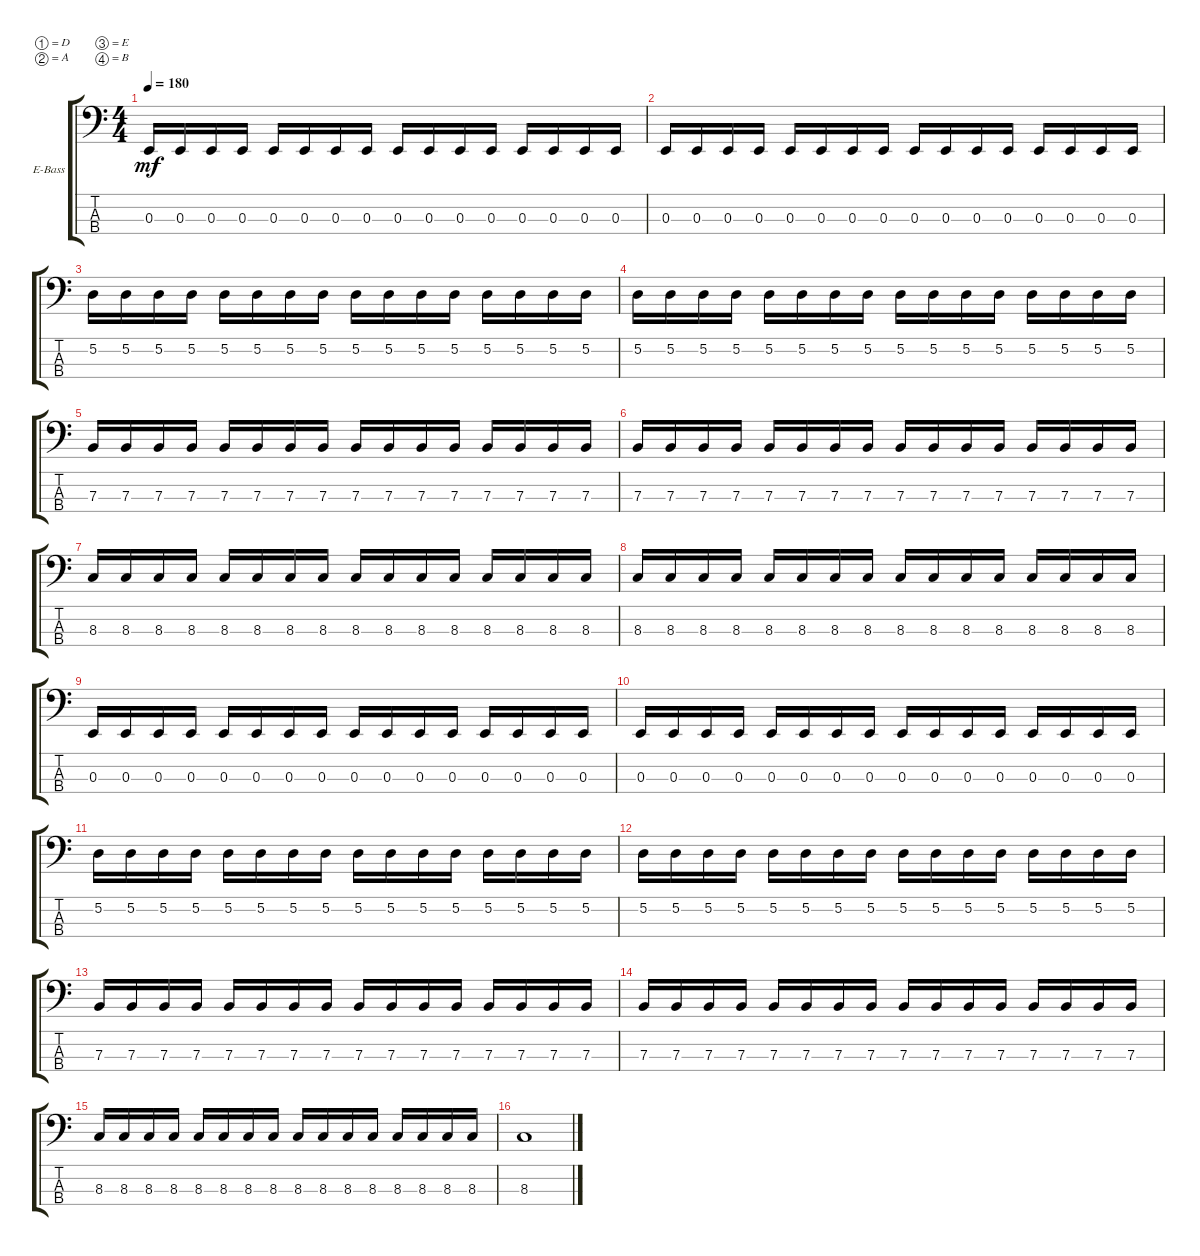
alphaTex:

\bracketExtendMode groupsimilarinstruments
\firstSystemTrackNameOrientation horizontal
\otherSystemsTrackNameOrientation horizontal
\track ("Electric Bass" "E-Bass") {instrument electricbassfinger}
\staff {score tabs}
\tuning (D2 A1 E1 B0)
\ts (4 4)
\tempo 180
\clef f4
\ks c
0.3.16{dy mf} 0.3.16 0.3.16 0.3.16 0.3.16 0.3.16 0.3.16 0.3.16 0.3.16 0.3.16 0.3.16 0.3.16 0.3.16 0.3.16 0.3.16 0.3.16 |
0.3.16 0.3.16 0.3.16 0.3.16 0.3.16 0.3.16 0.3.16 0.3.16 0.3.16 0.3.16 0.3.16 0.3.16 0.3.16 0.3.16 0.3.16 0.3.16 |
5.2.16 5.2.16 5.2.16 5.2.16 5.2.16 5.2.16 5.2.16 5.2.16 5.2.16 5.2.16 5.2.16 5.2.16 5.2.16 5.2.16 5.2.16 5.2.16 |
5.2.16 5.2.16 5.2.16 5.2.16 5.2.16 5.2.16 5.2.16 5.2.16 5.2.16 5.2.16 5.2.16 5.2.16 5.2.16 5.2.16 5.2.16 5.2.16 |
7.3.16 7.3.16 7.3.16 7.3.16 7.3.16 7.3.16 7.3.16 7.3.16 7.3.16 7.3.16 7.3.16 7.3.16 7.3.16 7.3.16 7.3.16 7.3.16 |
7.3.16 7.3.16 7.3.16 7.3.16 7.3.16 7.3.16 7.3.16 7.3.16 7.3.16 7.3.16 7.3.16 7.3.16 7.3.16 7.3.16 7.3.16 7.3.16 |
8.3.16 8.3.16 8.3.16 8.3.16 8.3.16 8.3.16 8.3.16 8.3.16 8.3.16 8.3.16 8.3.16 8.3.16 8.3.16 8.3.16 8.3.16 8.3.16 |
8.3.16 8.3.16 8.3.16 8.3.16 8.3.16 8.3.16 8.3.16 8.3.16 8.3.16 8.3.16 8.3.16 8.3.16 8.3.16 8.3.16 8.3.16 8.3.16 |
0.3.16 0.3.16 0.3.16 0.3.16 0.3.16 0.3.16 0.3.16 0.3.16 0.3.16 0.3.16 0.3.16 0.3.16 0.3.16 0.3.16 0.3.16 0.3.16 |
0.3.16 0.3.16 0.3.16 0.3.16 0.3.16 0.3.16 0.3.16 0.3.16 0.3.16 0.3.16 0.3.16 0.3.16 0.3.16 0.3.16 0.3.16 0.3.16 |
5.2.16 5.2.16 5.2.16 5.2.16 5.2.16 5.2.16 5.2.16 5.2.16 5.2.16 5.2.16 5.2.16 5.2.16 5.2.16 5.2.16 5.2.16 5.2.16 |
5.2.16 5.2.16 5.2.16 5.2.16 5.2.16 5.2.16 5.2.16 5.2.16 5.2.16 5.2.16 5.2.16 5.2.16 5.2.16 5.2.16 5.2.16 5.2.16 |
7.3.16 7.3.16 7.3.16 7.3.16 7.3.16 7.3.16 7.3.16 7.3.16 7.3.16 7.3.16 7.3.16 7.3.16 7.3.16 7.3.16 7.3.16 7.3.16 |
7.3.16 7.3.16 7.3.16 7.3.16 7.3.16 7.3.16 7.3.16 7.3.16 7.3.16 7.3.16 7.3.16 7.3.16 7.3.16 7.3.16 7.3.16 7.3.16 |
8.3.16 8.3.16 8.3.16 8.3.16 8.3.16 8.3.16 8.3.16 8.3.16 8.3.16 8.3.16 8.3.16 8.3.16 8.3.16 8.3.16 8.3.16 8.3.16 |
8.3.1
